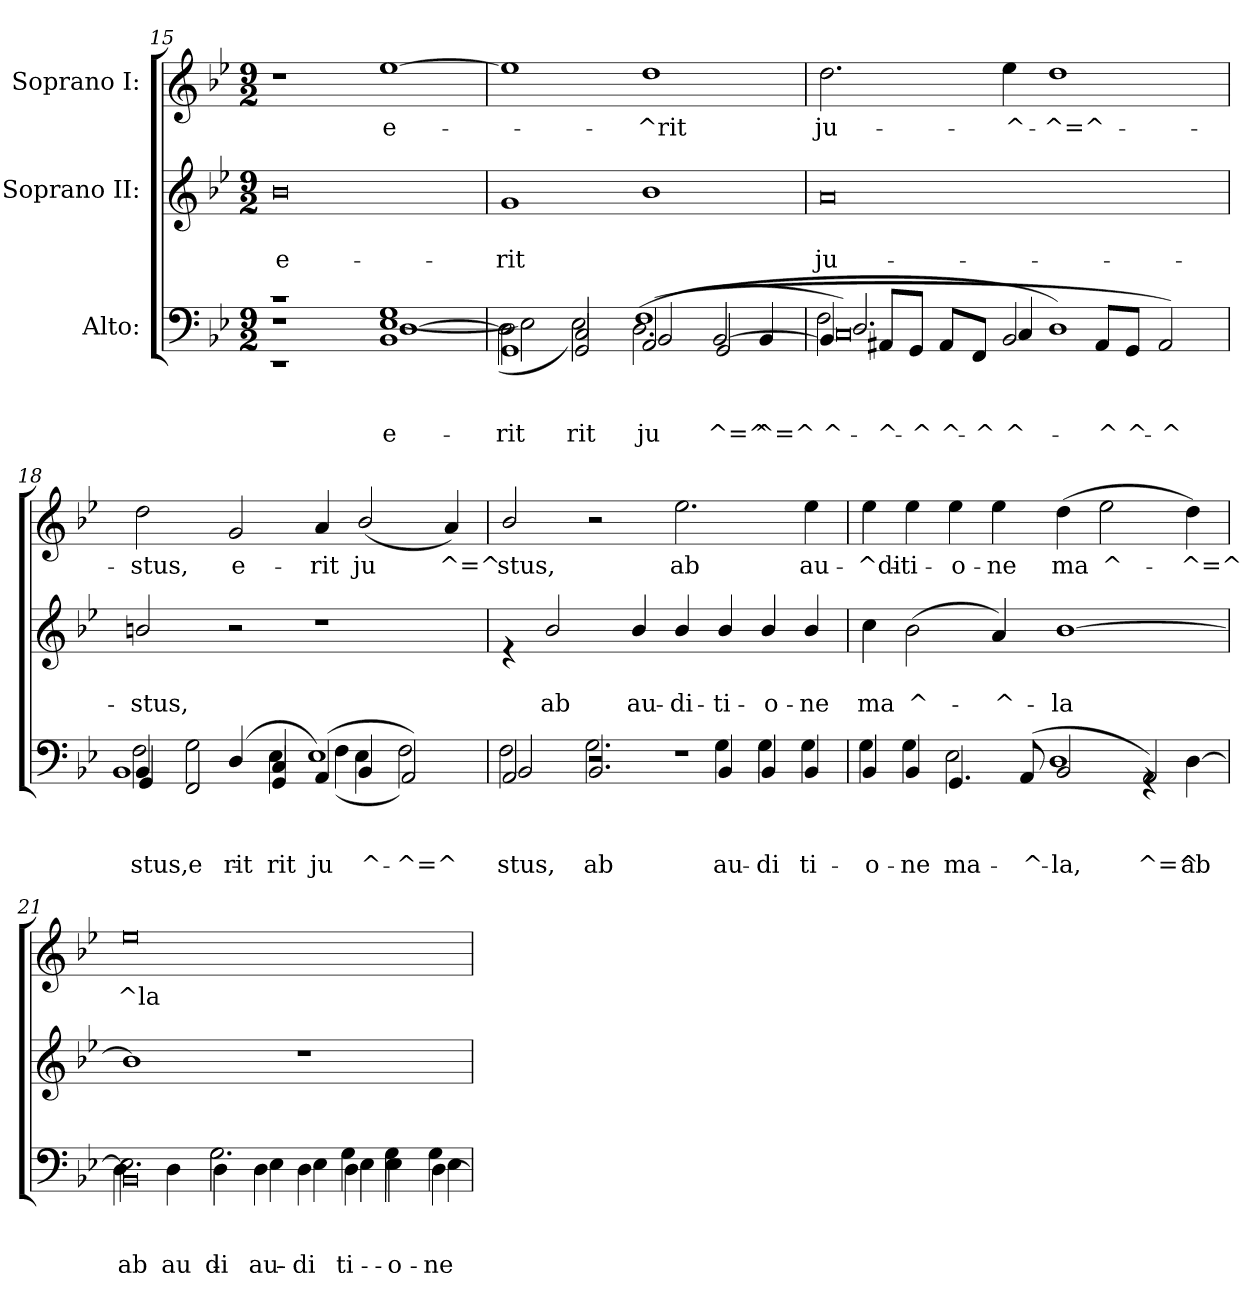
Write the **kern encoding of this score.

**kern	**text	**text	**text	**kern	**text	**text	**kern	**text
*part3	*part3	*part3	*part3	*part2	*part2	*part2	*part1	*part1
*staff3	*staff3	*staff3	*staff3	*staff2	*staff2	*staff2	*staff1	*staff1
*I"Alto:	*	*	*	*I"Soprano II:	*	*	*I"Soprano I:	*
!!LO:LB:g=z
*clefF4	*	*	*	*clefG2	*	*	*clefG2	*
*k[b-e-]	*	*	*	*k[b-e-]	*	*	*k[b-e-]	*
*B-:	*	*	*	*B-:	*	*	*B-:	*
*M9/2	*	*	*	*M9/2	*	*	*M9/2	*
*MM140	*	*	*	*MM140	*	*	*MM140	*
=15	=15	=15	=15	=15	=15	=15	=15	=15
*^	*	*	*	*	*	*	*	*
*	*^	*	*	*	*	*	*	*	*
*	*	*^	*	*	*	*	*	*	*	*
!	!	!	!	!	!	!	!	!	!LO:LY:b	!	!
1rc	1rEE	1r	1r	.	.	.	0b-	.	e-	1r	.
!	!	!	!	!	!	!LO:LY:b	!	!	!	!	!
!	!	!	!	!	!	!LO:LY:b	!	!	!	!	!
!	!	!	!	!	!	!LO:LY:b	!	!	!	!	!
!	!	!	!	!	!	!LO:LY:b	!	!	!	!	!LO:LY:b
1BB-	1G	[>1D	[>1E-	.	.	-e-	.	.	.	[>1ee-	e-
=16	=16	=16	=16	=16	=16	=16	=16	=16	=16	=16	=16
!	!	!	!	!	!	!LO:LY:b	!	!	!	!	!
!	!	!	!	!	!	!LO:LY:b	!	!	!LO:LY:b	!	!
1GG	(>2D\	2D\]	2E-\]	.	.	rit	1g	.	-rit	1ee-]	.
!	!	!	!	!	!	!LO:LY:b	!	!	!	!	!
!	!	!	!	!	!	!LO:LY:b	!	!	!	!	!
.	2E-\)	2GG/	2C/	.	.	rit	.	.	.	.	.
!	!	!	!	!	!	!LO:LY:b	!	!	!	!	!
!	!	!	!	!	!	!LO:LY:b	!	!	!	!	!
!	!	!	!	!	!	!LO:LY:b	!	!	!	!	!
!	!	!	!	!	!	!LO:LY:b	!	!	!	!	!LO:LY:b
(<2AA/	1F	(>2.D\	(<2BB-/	.	.	ju	1b-	.	.	1dd	-^rit
!	!	!	!	!	!	!LO:LY:b	!	!	!	!	!
!	!	!	!	!	!	!LO:LY:b	!	!	!	!	!
[<2BB-/	.	.	2GG/	.	.	^=^	.	.	.	.	.
!	!	!	!	!	!	!LO:LY:b	!	!	!	!	!
.	.	4BB-/	.	.	.	^=^	.	.	.	.	.
=17	=17	=17	=17	=17	=17	=17	=17	=17	=17	=17	=17
!	!	!	!	!	!	!LO:LY:b	!	!	!	!	!
!	!	!	!	!	!	!LO:LY:b	!	!	!	!	!
!	!	!	!	!	!	!LO:LY:b	!	!	!LO:LY:b	!	!LO:LY:b
4BB-/]	2F\	0C)	2.D/	.	.	-^-	0a	.	ju-	2.dd\	ju-
!	!	!	!	!	!	!LO:LY:b	!	!	!	!	!
8AA#X/L	.	.	.	.	.	^-	.	.	.	.	.
!	!	!	!	!	!	!LO:LY:b	!	!	!	!	!
8GG/J	.	.	.	.	.	-^	.	.	.	.	.
!	!	!	!	!	!	!LO:LY:b	!	!	!	!	!
8AA#/L	1.ryy	.	.	.	.	^-	.	.	.	.	.
!	!	!	!	!	!	!LO:LY:b	!	!	!	!	!
8FF/J	.	.	.	.	.	-^	.	.	.	.	.
!	!	!	!	!	!	!LO:LY:b	!	!	!	!	!
!	!	!	!	!	!	!LO:LY:b	!	!	!	!	!LO:LY:b
2BB-/	.	.	4C/	.	.	-^-	.	.	.	4ee-\	-^-
!	!	!	!	!	!	!	!	!	!	!	!LO:LY:b
.	.	.	1D)	.	.	.	.	.	.	1dd	-^=^-
!	!	!	!	!	!	!LO:LY:b	!	!	!	!	!
8AA#/L	.	.	.	.	.	-^	.	.	.	.	.
!	!	!	!	!	!	!LO:LY:b	!	!	!	!	!
8GG/J	.	.	.	.	.	^-	.	.	.	.	.
!	!	!	!	!	!	!LO:LY:b	!	!	!	!	!
2AA#/)	.	.	.	.	.	-^	.	.	.	.	.
=18	=18	=18	=18	=18	=18	=18	=18	=18	=18	=18	=18
!	!	!	!	!	!	!LO:LY:b	!	!	!	!	!
!	!	!	!	!	!	!LO:LY:b	!	!	!	!	!
!	!	!	!	!	!	!LO:LY:b	!	!	!	!	!
!	!	!	!	!	!	!LO:LY:b	!	!	!LO:LY:b	!	!LO:LY:b
4BB-/	2F\	1BB-	4GG/	.	.	stus,	2bn/	.	-stus,	2dd\	-stus,
!	!	!	!	!	!	!LO:LY:b	!	!	!	!	!
!	!	!	!	!	!	!LO:LY:b	!	!	!	!	!
2FF/	.	.	2G\	.	.	e-	.	.	.	.	.
!	!	!	!	!	!	!LO:LY:b	!	!	!	!	!LO:LY:b
.	(<4D/	.	.	.	.	-rit	2r	.	.	2g/	e-
!	!	!	!	!	!	!LO:LY:b	!	!	!	!	!
!	!	!	!	!	!	!LO:LY:b	!	!	!	!	!
4GG/	4E-\	.	4C/	.	.	-rit	.	.	.	.	.
!	!	!	!	!	!	!LO:LY:b	!	!	!	!	!
!	!	!	!	!	!	!LO:LY:b	!	!	!	!	!
!	!	!	!	!	!	!LO:LY:b	!	!	!	!	!LO:LY:b
(<4AA/	1E-)	1ryy	(>4F\	.	.	ju	1r	.	.	4a/	-rit
!	!	!	!	!	!	!LO:LY:b	!	!	!	!	!LO:LY:b
4BB-/	.	.	4E-\	.	.	^-	.	.	.	(<2b-/	ju
!	!	!	!	!	!	!LO:LY:b	!	!	!	!	!
!	!	!	!	!	!	!LO:LY:b	!	!	!	!	!
2AA/)	.	.	2F\)	.	.	-^=^	.	.	.	.	.
!	!	!	!	!	!	!	!	!	!	!	!LO:LY:b
.	.	.	.	.	.	.	.	.	.	4a/)	^=^
*v	*v	*v	*v	*	*	*	*	*	*	*	*
!!LO:LB:g=z
=19	=19	=19	=19	=19	=19	=19	=19	=19
!	!	!	!LO:LY:b	!	!	!	!	!
*^	*	*	*	*	*	*	*	*
!	!	!	!	!LO:LY:b	!	!	!	!	!
*	*^	*	*	*	*	*	*	*	*
!	!	!	!	!	!LO:LY:b	!	!	!	!	!LO:LY:b
2AA/	2F\	2BB-/	.	.	-stus,	4re	.	.	2b-/	stus,
!	!	!	!	!	!	!	!	!LO:LY:b	!	!
.	.	.	.	.	.	2b-/	.	ab	.	.
!	!	!	!	!	!LO:LY:b	!	!	!	!	!
!	!	!	!	!	!LO:LY:b	!	!	!	!	!
2.BB-/	2.G\	2r	.	.	ab	.	.	.	2r	.
!	!	!	!	!	!	!	!	!LO:LY:b	!	!
.	.	.	.	.	.	4b-/	.	au-	.	.
!	!	!	!	!	!	!	!	!LO:LY:b	!	!LO:LY:b
.	.	1r	.	.	.	4b-/	.	-di-	2.ee-\	ab
!	!	!	!	!	!LO:LY:b	!	!	!	!	!
!	!	!	!	!	!LO:LY:b	!	!	!LO:LY:b	!	!
4BB-/	4G\	.	.	.	au-	4b-/	.	-ti-	.	.
!	!	!	!	!	!LO:LY:b	!	!	!	!	!
!	!	!	!	!	!LO:LY:b	!	!	!LO:LY:b	!	!
4BB-/	4G\	.	.	.	-di	4b-/	.	-o-	.	.
!	!	!	!	!	!LO:LY:b	!	!	!	!	!
!	!	!	!	!	!LO:LY:b	!	!	!LO:LY:b	!	!LO:LY:b
4BB-/	4G\	.	.	.	ti-	4b-/	.	-ne	4ee-\	au-
=20	=20	=20	=20	=20	=20	=20	=20	=20	=20	=20
!	!	!	!	!	!LO:LY:b	!	!	!	!	!
!	!	!	!	!	!LO:LY:b	!	!	!LO:LY:b	!	!LO:LY:b
4BB-/	4G\	1.ryy	.	.	o-	4cc\	.	ma	4ee-\	-^di-
!	!	!	!	!	!LO:LY:b	!	!	!	!	!
!	!	!	!	!	!LO:LY:b	!	!	!LO:LY:b	!	!LO:LY:b
4BB-/	4G\	.	.	.	-ne	(>2b-\	.	^-	4ee-\	-ti-
!	!	!	!	!	!LO:LY:b	!	!	!	!	!
!	!	!	!	!	!LO:LY:b	!	!	!	!	!LO:LY:b
4.GG/	2E-\	.	.	.	ma-	.	.	.	4ee-\	-o-
!	!	!	!	!	!	!	!	!LO:LY:b	!	!LO:LY:b
.	.	.	.	.	.	4a/)	.	-^-	4ee-\	-ne
!	!	!	!	!	!LO:LY:b	!	!	!	!	!
(<8AA/	.	.	.	.	^-	.	.	.	.	.
!	!	!	!	!	!LO:LY:b	!	!	!	!	!
!	!	!	!	!	!LO:LY:b	!	!	!LO:LY:b	!	!LO:LY:b
2BB-/	1D	.	.	.	-la,	[>1b-	.	-la	(>4dd\	ma
!	!	!	!	!	!	!	!	!	!	!LO:LY:b
.	.	.	.	.	.	.	.	.	2ee-\	^-
!	!	!	!	!	!LO:LY:b	!	!	!	!	!
2AA/)	.	4rGG	.	.	-^=^	.	.	.	.	.
!	!	!	!	!	!LO:LY:b	!	!	!	!	!LO:LY:b
.	.	[>4D\	.	.	ab	.	.	.	4dd\)	-^=^
=21	=21	=21	=21	=21	=21	=21	=21	=21	=21	=21
!	!	!	!	!	!LO:LY:b	!	!	!	!	!
*	*	*^	*	*	*	*	*	*	*	*
!	!	!	!	!	!	!LO:LY:b	!	!	!	!	!LO:LY:b
0BB-	2ryy	4D\]	2.E-\	.	.	ab	1b-]	.	.	0ee-	^la
!	!	!	!	!	!	!LO:LY:b	!	!	!	!	!
.	.	4D\	.	.	.	au-	.	.	.	.	.
!	!	!	!	!	!	!LO:LY:b	!	!	!	!	!
!	!	!	!	!	!	!LO:LY:b	!	!	!	!	!
.	2.G\	4D\	.	.	.	-di-	.	.	.	.	.
!	!	!	!	!	!	!LO:LY:b	!	!	!	!	!
!	!	!	!	!	!	!LO:LY:b	!	!	!	!	!
.	.	4D\	4E-\	.	.	au-	.	.	.	.	.
!	!	!	!	!	!	!LO:LY:b	!	!	!	!	!
!	!	!	!	!	!	!LO:LY:b	!	!	!	!	!
.	.	4D\	4E-\	.	.	-di-	1r	.	.	.	.
!	!	!	!	!	!	!LO:LY:b	!	!	!	!	!
!	!	!	!	!	!	!LO:LY:b	!	!	!	!	!
!	!	!	!	!	!	!LO:LY:b	!	!	!	!	!
.	4G\	4D\	4E-\	.	.	-ti-	.	.	.	.	.
!	!	!	!	!	!	!LO:LY:b	!	!	!	!	!
!	!	!	!	!	!	!LO:LY:b	!	!	!	!	!
!	!	!	!	!	!	!LO:LY:b	!	!	!	!	!
.	4G\	4E-\	4E-\	.	.	-o-	.	.	.	.	.
!	!	!	!	!	!	!LO:LY:b	!	!	!	!	!
!	!	!	!	!	!	!LO:LY:b	!	!	!	!	!
!	!	!	!	!	!	!LO:LY:b	!	!	!	!	!
.	4G\	[>4D\	4E-\	.	.	-ne	.	.	.	.	.
*v	*v	*v	*v	*	*	*	*	*	*	*	*
=	=	=	=	=	=	=	=	=
*-	*-	*-	*-	*-	*-	*-	*-	*-
